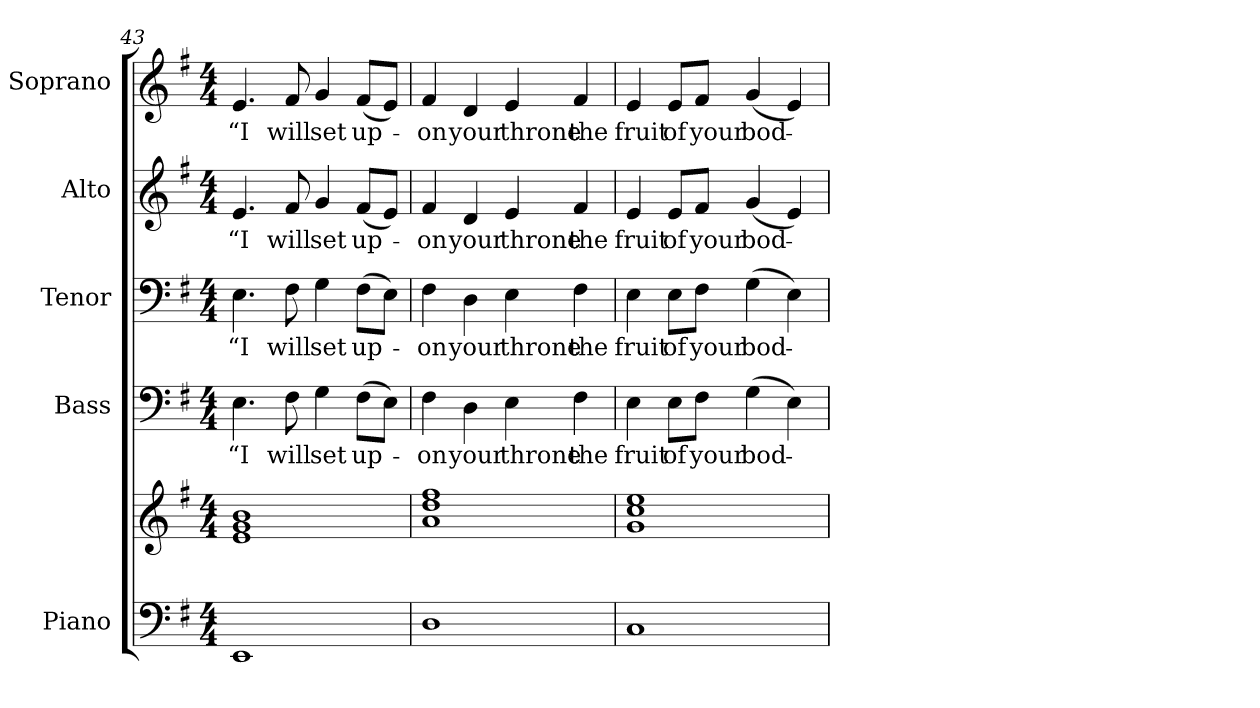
**kern	**kern	**kern	**text	**kern	**text	**kern	**text	**kern	**text
*part5	*part5	*part4	*part4	*part3	*part3	*part2	*part2	*part1	*part1
*staff6	*staff5	*staff4	*staff4	*staff3	*staff3	*staff2	*staff2	*staff1	*staff1
*I"Piano	*	*I"Bass	*	*I"Tenor	*	*I"Alto	*	*I"Soprano	*
*I'Pno.	*	*I'B.	*	*I'T.	*	*I'A.	*	*I'S.	*
*clefF4	*clefG2	*clefF4	*	*clefF4	*	*clefG2	*	*clefG2	*
*k[f#]	*k[f#]	*k[f#]	*	*k[f#]	*	*k[f#]	*	*k[f#]	*
*G:	*G:	*G:	*	*G:	*	*G:	*	*G:	*
*M4/4	*M4/4	*M4/4	*	*M4/4	*	*M4/4	*	*M4/4	*
*MM135	*MM135	*MM135	*	*MM135	*	*MM135	*	*MM135	*
=43	=43	=43	=43	=43	=43	=43	=43	=43	=43
!	!	!	!LO:LY:b:color=#000000	!	!	!	!	!	!
!	!	!	!	!	!LO:LY:b:color=#000000	!	!	!	!
!	!	!	!	!	!	!	!LO:LY:b:color=#000000	!	!
!	!	!	!	!	!	!	!	!	!LO:LY:b:color=#000000
1EEi	1ei 1gi 1bi	4.Ei\	“I	4.Ei\	“I	4.ei/	“I	4.ei/	“I
!	!	!	!LO:LY:b:color=#000000	!	!	!	!	!	!
!	!	!	!	!	!LO:LY:b:color=#000000	!	!	!	!
!	!	!	!	!	!	!	!LO:LY:b:color=#000000	!	!
!	!	!	!	!	!	!	!	!	!LO:LY:b:color=#000000
.	.	8F#i\	will	8F#i\	will	8f#i/	will	8f#i/	will
!	!	!	!LO:LY:b:color=#000000	!	!	!	!	!	!
!	!	!	!	!	!LO:LY:b:color=#000000	!	!	!	!
!	!	!	!	!	!	!	!LO:LY:b:color=#000000	!	!
!	!	!	!	!	!	!	!	!	!LO:LY:b:color=#000000
.	.	4Gi\	set	4Gi\	set	4gi/	set	4gi/	set
!	!	!	!LO:LY:b:color=#000000	!	!	!	!	!	!
!	!	!	!	!	!LO:LY:b:color=#000000	!	!	!	!
!	!	!	!	!	!	!	!LO:LY:b:color=#000000	!	!
!	!	!	!	!	!	!	!	!	!LO:LY:b:color=#000000
.	.	(8F#i\L	up-	(8F#i\L	up-	(8f#i/L	up-	(8f#i/L	up-
.	.	8Ei\J)	.	8Ei\J)	.	8ei/J)	.	8ei/J)	.
!!LO:PB:g=z
=44	=44	=44	=44	=44	=44	=44	=44	=44	=44
!	!	!	!LO:LY:b:color=#000000	!	!	!	!	!	!
!	!	!	!	!	!LO:LY:b:color=#000000	!	!	!	!
!	!	!	!	!	!	!	!LO:LY:b:color=#000000	!	!
!	!	!	!	!	!	!	!	!	!LO:LY:b:color=#000000
1Di	1ai 1ddi 1ff#i	4F#i\	-on	4F#i\	-on	4f#i/	-on	4f#i/	-on
!	!	!	!LO:LY:b:color=#000000	!	!	!	!	!	!
!	!	!	!	!	!LO:LY:b:color=#000000	!	!	!	!
!	!	!	!	!	!	!	!LO:LY:b:color=#000000	!	!
!	!	!	!	!	!	!	!	!	!LO:LY:b:color=#000000
.	.	4Di\	your	4Di\	your	4di/	your	4di/	your
!	!	!	!LO:LY:b:color=#000000	!	!	!	!	!	!
!	!	!	!	!	!LO:LY:b:color=#000000	!	!	!	!
!	!	!	!	!	!	!	!LO:LY:b:color=#000000	!	!
!	!	!	!	!	!	!	!	!	!LO:LY:b:color=#000000
.	.	4Ei\	throne	4Ei\	throne	4ei/	throne	4ei/	throne
!	!	!	!LO:LY:b:color=#000000	!	!	!	!	!	!
!	!	!	!	!	!LO:LY:b:color=#000000	!	!	!	!
!	!	!	!	!	!	!	!LO:LY:b:color=#000000	!	!
!	!	!	!	!	!	!	!	!	!LO:LY:b:color=#000000
.	.	4F#i\	the	4F#i\	the	4f#i/	the	4f#i/	the
=45	=45	=45	=45	=45	=45	=45	=45	=45	=45
!	!	!	!LO:LY:b:color=#000000	!	!	!	!	!	!
!	!	!	!	!	!LO:LY:b:color=#000000	!	!	!	!
!	!	!	!	!	!	!	!LO:LY:b:color=#000000	!	!
!	!	!	!	!	!	!	!	!	!LO:LY:b:color=#000000
1Ci	1gi 1cci 1eei	4Ei\	fruit	4Ei\	fruit	4ei/	fruit	4ei/	fruit
!	!	!	!LO:LY:b:color=#000000	!	!	!	!	!	!
!	!	!	!	!	!LO:LY:b:color=#000000	!	!	!	!
!	!	!	!	!	!	!	!LO:LY:b:color=#000000	!	!
!	!	!	!	!	!	!	!	!	!LO:LY:b:color=#000000
.	.	8Ei\L	of	8Ei\L	of	8ei/L	of	8ei/L	of
!	!	!	!LO:LY:b:color=#000000	!	!	!	!	!	!
!	!	!	!	!	!LO:LY:b:color=#000000	!	!	!	!
!	!	!	!	!	!	!	!LO:LY:b:color=#000000	!	!
!	!	!	!	!	!	!	!	!	!LO:LY:b:color=#000000
.	.	8F#i\J	your	8F#i\J	your	8f#i/J	your	8f#i/J	your
!	!	!	!LO:LY:b:color=#000000	!	!	!	!	!	!
!	!	!	!	!	!LO:LY:b:color=#000000	!	!	!	!
!	!	!	!	!	!	!	!LO:LY:b:color=#000000	!	!
!	!	!	!	!	!	!	!	!	!LO:LY:b:color=#000000
.	.	(4Gi\	bod-	(4Gi\	bod-	(4gi/	bod-	(4gi/	bod-
.	.	4Ei\)	.	4Ei\)	.	4ei/)	.	4ei/)	.
=	=	=	=	=	=	=	=	=	=
*-	*-	*-	*-	*-	*-	*-	*-	*-	*-
